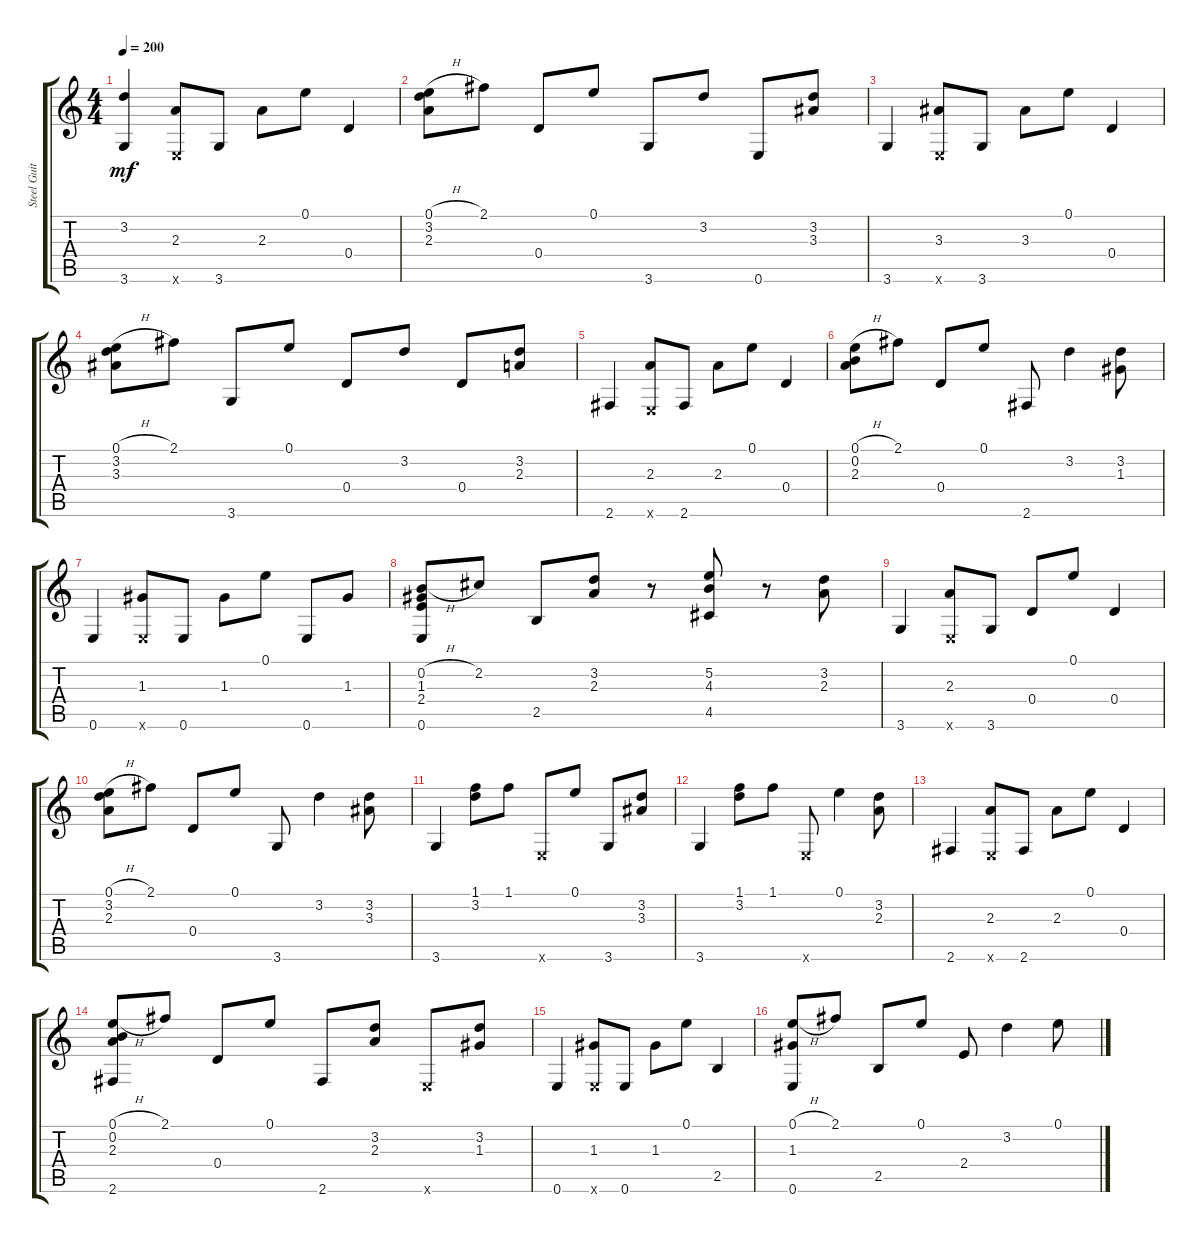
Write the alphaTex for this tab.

\track ("Steel Guitar" "Steel Guit") {instrument acousticguitarsteel}
\staff {score tabs}
\tuning (E4 B3 G3 D3 A2 E2) {hide}
\ts (4 4)
\tempo 200
\clef g2
\ks c
(3.2 3.6).4{dy mf} (2.3 0.6{x}).8 3.6.8 2.3.8 0.1.8 0.4.4 |
(0.1{h} 3.2 2.3).8 2.1.8 0.4.8 0.1.8 3.6.8 3.2.8 0.6.8 (3.2 3.3).8 |
3.6.4 (3.3 0.6{x}).8 3.6.8 3.3.8 0.1.8 0.4.4 |
(0.1{h} 3.2 3.3).8 2.1.8 3.6.8 0.1.8 0.4.8 3.2.8 0.4.8 (3.2 2.3).8 |
2.6.4 (2.3 0.6{x}).8 2.6.8 2.3.8 0.1.8 0.4.4 |
(0.1{h} 0.2 2.3).8 2.1.8 0.4.8 0.1.8 2.6.8 3.2.4 (3.2 1.3).8 |
0.6.4 (1.3 0.6{x}).8 0.6.8 1.3.8 0.1.8 0.6.8 1.3.8 |
(0.2{h} 1.3 2.4 0.6).8 2.2.8 2.5.8 (3.2 2.3).8 r.8 (5.2 4.3 4.5).8 r.8 (3.2 2.3).8 |
3.6.4 (2.3 0.6{x}).8 3.6.8 0.4.8 0.1.8 0.4.4 |
(0.1{h} 3.2 2.3).8 2.1.8 0.4.8 0.1.8 3.6.8 3.2.4 (3.2 3.3).8 |
3.6.4 (1.1 3.2).8 1.1.8 0.6{x}.8 0.1.8 3.6.8 (3.2 3.3).8 |
3.6.4 (1.1 3.2).8 1.1.8 0.6{x}.8 0.1.4 (3.2 2.3).8 |
2.6.4 (2.3 0.6{x}).8 2.6.8 2.3.8 0.1.8 0.4.4 |
(0.1{h} 0.2 2.3 2.6).8 2.1.8 0.4.8 0.1.8 2.6.8 (3.2 2.3).8 0.6{x}.8 (3.2 1.3).8 |
0.6.4 (1.3 0.6{x}).8 0.6.8 1.3.8 0.1.8 2.5.4 |
(0.1{h} 1.3 0.6).8 2.1.8 2.5.8 0.1.8 2.4.8 3.2.4 0.1.8
